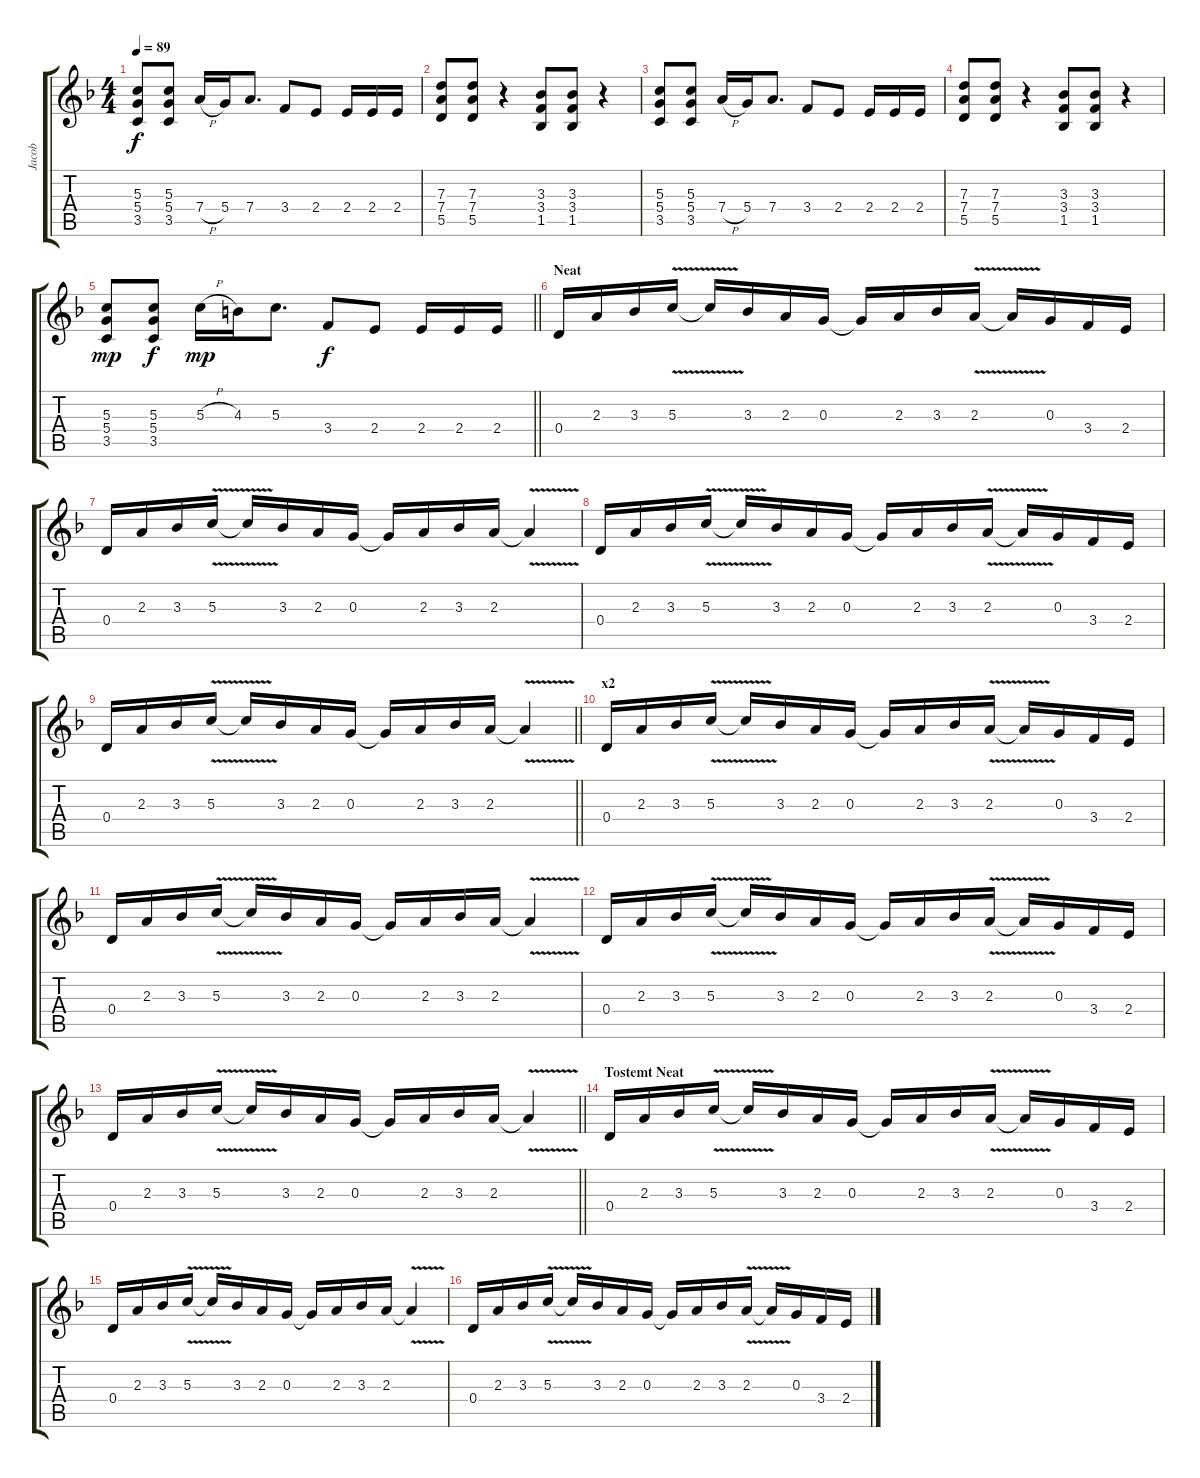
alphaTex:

\track ("Jacob" "Jacob") {instrument overdrivenguitar}
\staff {score tabs}
\tuning (E4 B3 G3 D3 A2 E2) {hide}
\ts (4 4)
\tempo 89
\clef g2
\ks dminor
(5.3 5.4 3.5).8{dy f} (5.3 5.4 3.5).8 7.4{h}.16 5.4.16 7.4.8{d} 3.4.8 2.4.8 2.4.16 2.4.16 2.4.16 |
(7.3 7.4 5.5).8 (7.3 7.4 5.5).8 r.4 (3.3 3.4 1.5).8 (3.3 3.4 1.5).8 r.4 |
(5.3 5.4 3.5).8 (5.3 5.4 3.5).8 7.4{h}.16 5.4.16 7.4.8{d} 3.4.8 2.4.8 2.4.16 2.4.16 2.4.16 |
(7.3 7.4 5.5).8 (7.3 7.4 5.5).8 r.4 (3.3 3.4 1.5).8 (3.3 3.4 1.5).8 r.4 |
\barLineRight lightlight
(5.3 5.4 3.5).8{dy mp} (5.3 5.4 3.5).8{dy f} 5.3{h}.16{dy mp} 4.3.16 5.3.8{d} 3.4.8{dy f} 2.4.8 2.4.16 2.4.16 2.4.16 |
\section ("" "Neat")
0.4.16 2.3.16 3.3.16 5.3{v}.16 5.3{t}.16 3.3.16 2.3.16 0.3.16 0.3{t}.16 2.3.16 3.3.16 2.3{v}.16 2.3{t}.16 0.3.16 3.4.16 2.4.16 |
0.4.16 2.3.16 3.3.16 5.3{v}.16 5.3{t}.16 3.3.16 2.3.16 0.3.16 0.3{t}.16 2.3.16 3.3.16 2.3.16 2.3{v t}.4 |
0.4.16 2.3.16 3.3.16 5.3{v}.16 5.3{t}.16 3.3.16 2.3.16 0.3.16 0.3{t}.16 2.3.16 3.3.16 2.3{v}.16 2.3{t}.16 0.3.16 3.4.16 2.4.16 |
\barLineRight lightlight
0.4.16 2.3.16 3.3.16 5.3{v}.16 5.3{t}.16 3.3.16 2.3.16 0.3.16 0.3{t}.16 2.3.16 3.3.16 2.3.16 2.3{v t}.4 |
\section ("" "x2")
0.4.16 2.3.16 3.3.16 5.3{v}.16 5.3{t}.16 3.3.16 2.3.16 0.3.16 0.3{t}.16 2.3.16 3.3.16 2.3{v}.16 2.3{t}.16 0.3.16 3.4.16 2.4.16 |
0.4.16 2.3.16 3.3.16 5.3{v}.16 5.3{t}.16 3.3.16 2.3.16 0.3.16 0.3{t}.16 2.3.16 3.3.16 2.3.16 2.3{v t}.4 |
0.4.16 2.3.16 3.3.16 5.3{v}.16 5.3{t}.16 3.3.16 2.3.16 0.3.16 0.3{t}.16 2.3.16 3.3.16 2.3{v}.16 2.3{t}.16 0.3.16 3.4.16 2.4.16 |
\barLineRight lightlight
0.4.16 2.3.16 3.3.16 5.3{v}.16 5.3{t}.16 3.3.16 2.3.16 0.3.16 0.3{t}.16 2.3.16 3.3.16 2.3.16 2.3{v t}.4 |
\section ("" "Tostemt Neat")
0.4.16 2.3.16 3.3.16 5.3{v}.16 5.3{t}.16 3.3.16 2.3.16 0.3.16 0.3{t}.16 2.3.16 3.3.16 2.3{v}.16 2.3{t}.16 0.3.16 3.4.16 2.4.16 |
0.4.16 2.3.16 3.3.16 5.3{v}.16 5.3{t}.16 3.3.16 2.3.16 0.3.16 0.3{t}.16 2.3.16 3.3.16 2.3.16 2.3{v t}.4 |
0.4.16 2.3.16 3.3.16 5.3{v}.16 5.3{t}.16 3.3.16 2.3.16 0.3.16 0.3{t}.16 2.3.16 3.3.16 2.3{v}.16 2.3{t}.16 0.3.16 3.4.16 2.4.16
